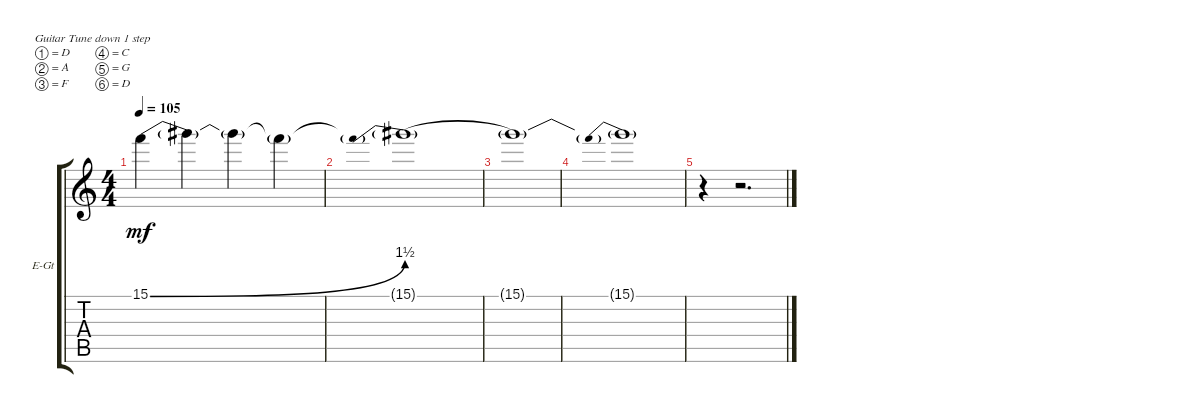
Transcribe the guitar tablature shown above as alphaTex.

\bracketExtendMode groupsimilarinstruments
\firstSystemTrackNameOrientation horizontal
\otherSystemsTrackNameOrientation horizontal
\track ("Electric Guitar" "E-Gt") {instrument distortionguitar}
\staff {score tabs}
\tuning (D4 A3 F3 C3 G2 D2)
\ts (4 4)
\tempo 105
\clef g2
\ks c
15.1{be (bend 0 0 60 6)}.4{dy mf} 15.1{t}.4 15.1{t}.4 15.1{t}.4 |
15.1{be (prebend 0 6 60 6) t}.1 |
15.1{t}.1 |
15.1{be (prebend 0 6 60 6) t}.1 |
r.4 r.2{d}
